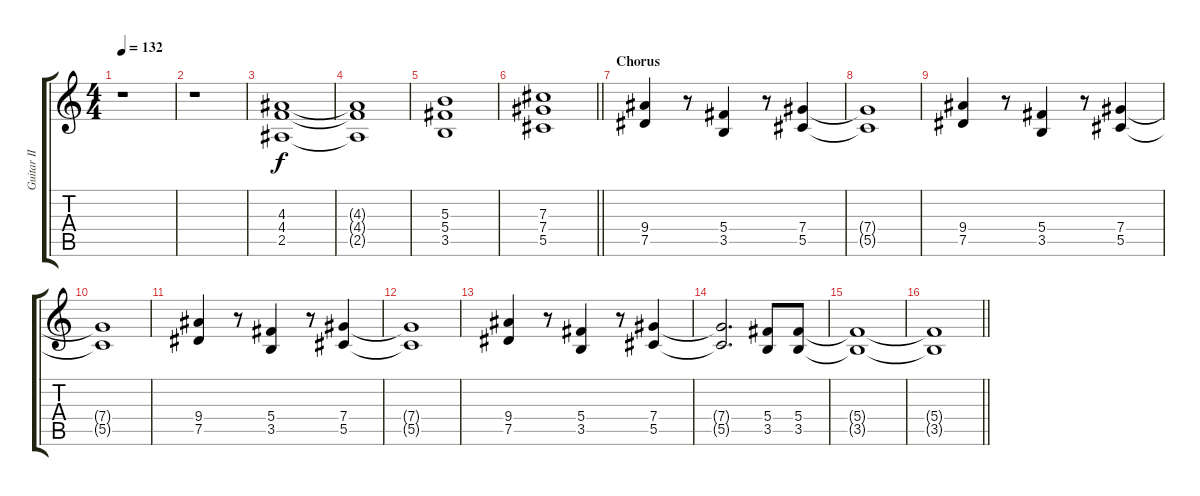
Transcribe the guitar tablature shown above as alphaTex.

\track ("Guitar II" "Guitar II") {instrument distortionguitar}
\staff {score tabs}
\tuning (Eb4 Bb3 Gb3 Db3 Ab2 Eb2) {hide}
\ts (4 4)
\tempo 132
\clef g2
\ks c
r.1{dy f} |
r.1 |
(4.3 4.4 2.5).1 |
(4.3{t} 4.4{t} 2.5{t}).1 |
(5.3 5.4 3.5).1 |
\barLineRight lightlight
(7.3 7.4 5.5).1 |
\section ("" "Chorus")
(9.4 7.5).4 r.8 (5.4 3.5).4 r.8 (7.4 5.5).4 |
(7.4{t} 5.5{t}).1 |
(9.4 7.5).4 r.8 (5.4 3.5).4 r.8 (7.4 5.5).4 |
(7.4{t} 5.5{t}).1 |
(9.4 7.5).4 r.8 (5.4 3.5).4 r.8 (7.4 5.5).4 |
(7.4{t} 5.5{t}).1 |
(9.4 7.5).4 r.8 (5.4 3.5).4 r.8 (7.4 5.5).4 |
(7.4{t} 5.5{t}).2{d} (5.4 3.5).8 (5.4 3.5).8 |
(5.4{t} 3.5{t}).1 |
\barLineRight lightlight
(5.4{t} 3.5{t}).1
